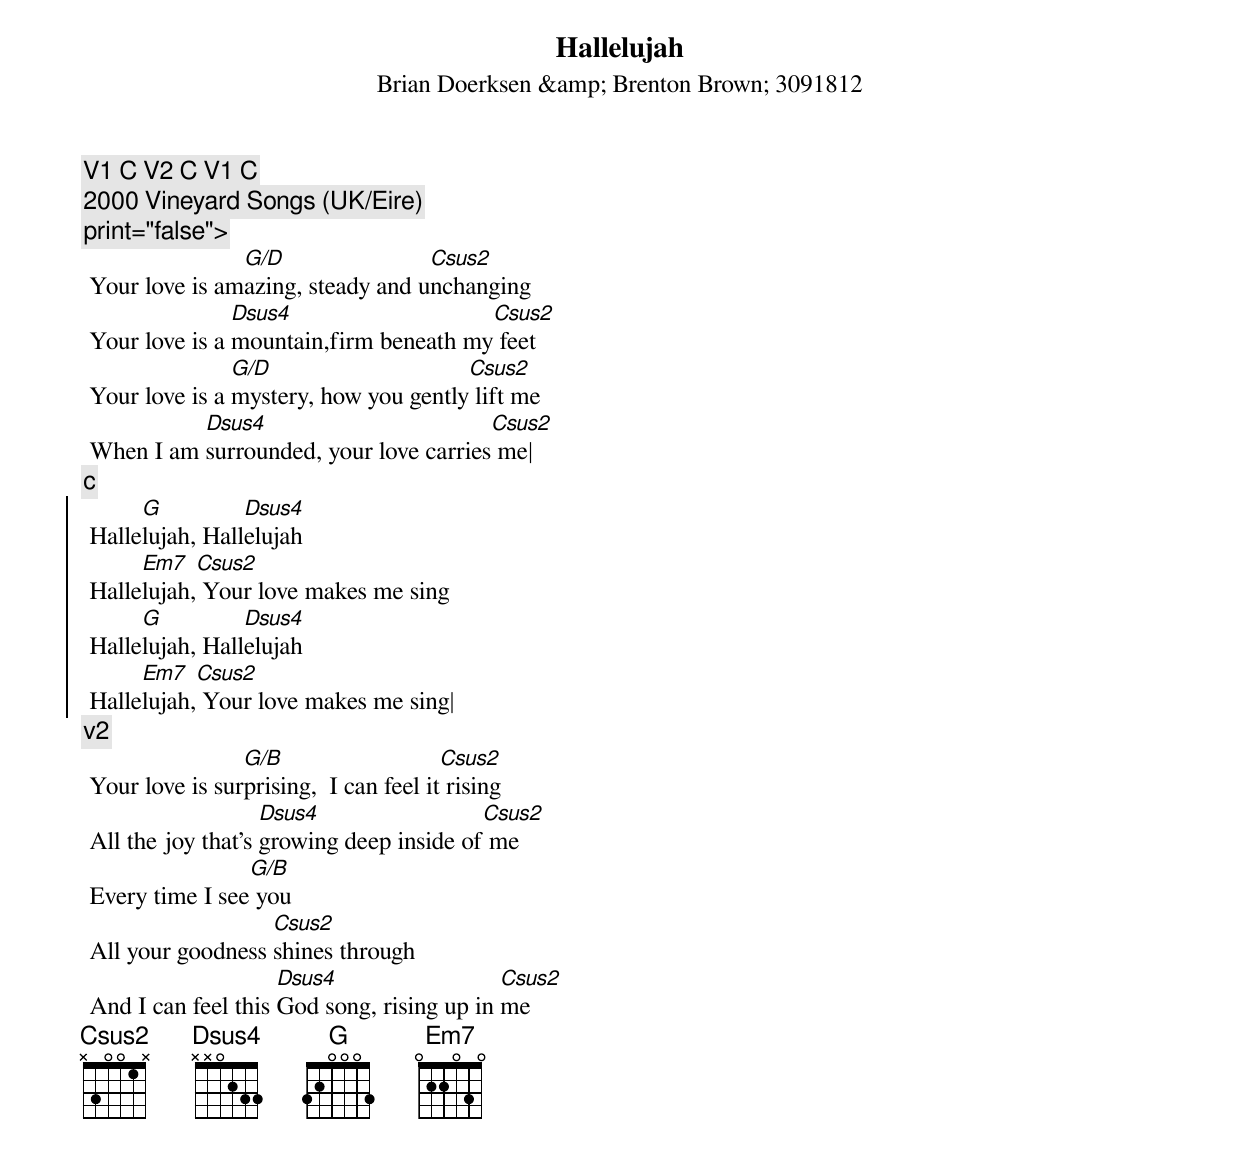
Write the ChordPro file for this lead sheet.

{title:Hallelujah}
{subtitle:Brian Doerksen &amp; Brenton Brown}
{subtitle:3091812  }
{comment:V1 C V2 C V1 C }
{comment:2000 Vineyard Songs (UK/Eire)}
{comment:print="false">}
 Your love is am[G/D]azing, steady and u[Csus2]nchanging
 Your love is a [Dsus4]mountain,firm beneath my[Csus2] feet
 Your love is a [G/D]mystery, how you gently[Csus2] lift me
 When I am [Dsus4]surrounded, your love carries[Csus2] me|
{comment:c}
{soc}
 Halle[G]lujah, Hall[Dsus4]elujah
 Halle[Em7]lujah,[Csus2] Your love makes me sing
 Halle[G]lujah, Hall[Dsus4]elujah
 Halle[Em7]lujah,[Csus2] Your love makes me sing|
{eoc}
{comment:v2}
 Your love is sur[G/B]prising,  I can feel it[Csus2] rising
 All the joy that's [Dsus4]growing deep inside of[Csus2] me
 Every time I see[G/B] you
 All your goodness [Csus2]shines through
 And I can feel this [Dsus4]God song, rising up in [Csus2]me
